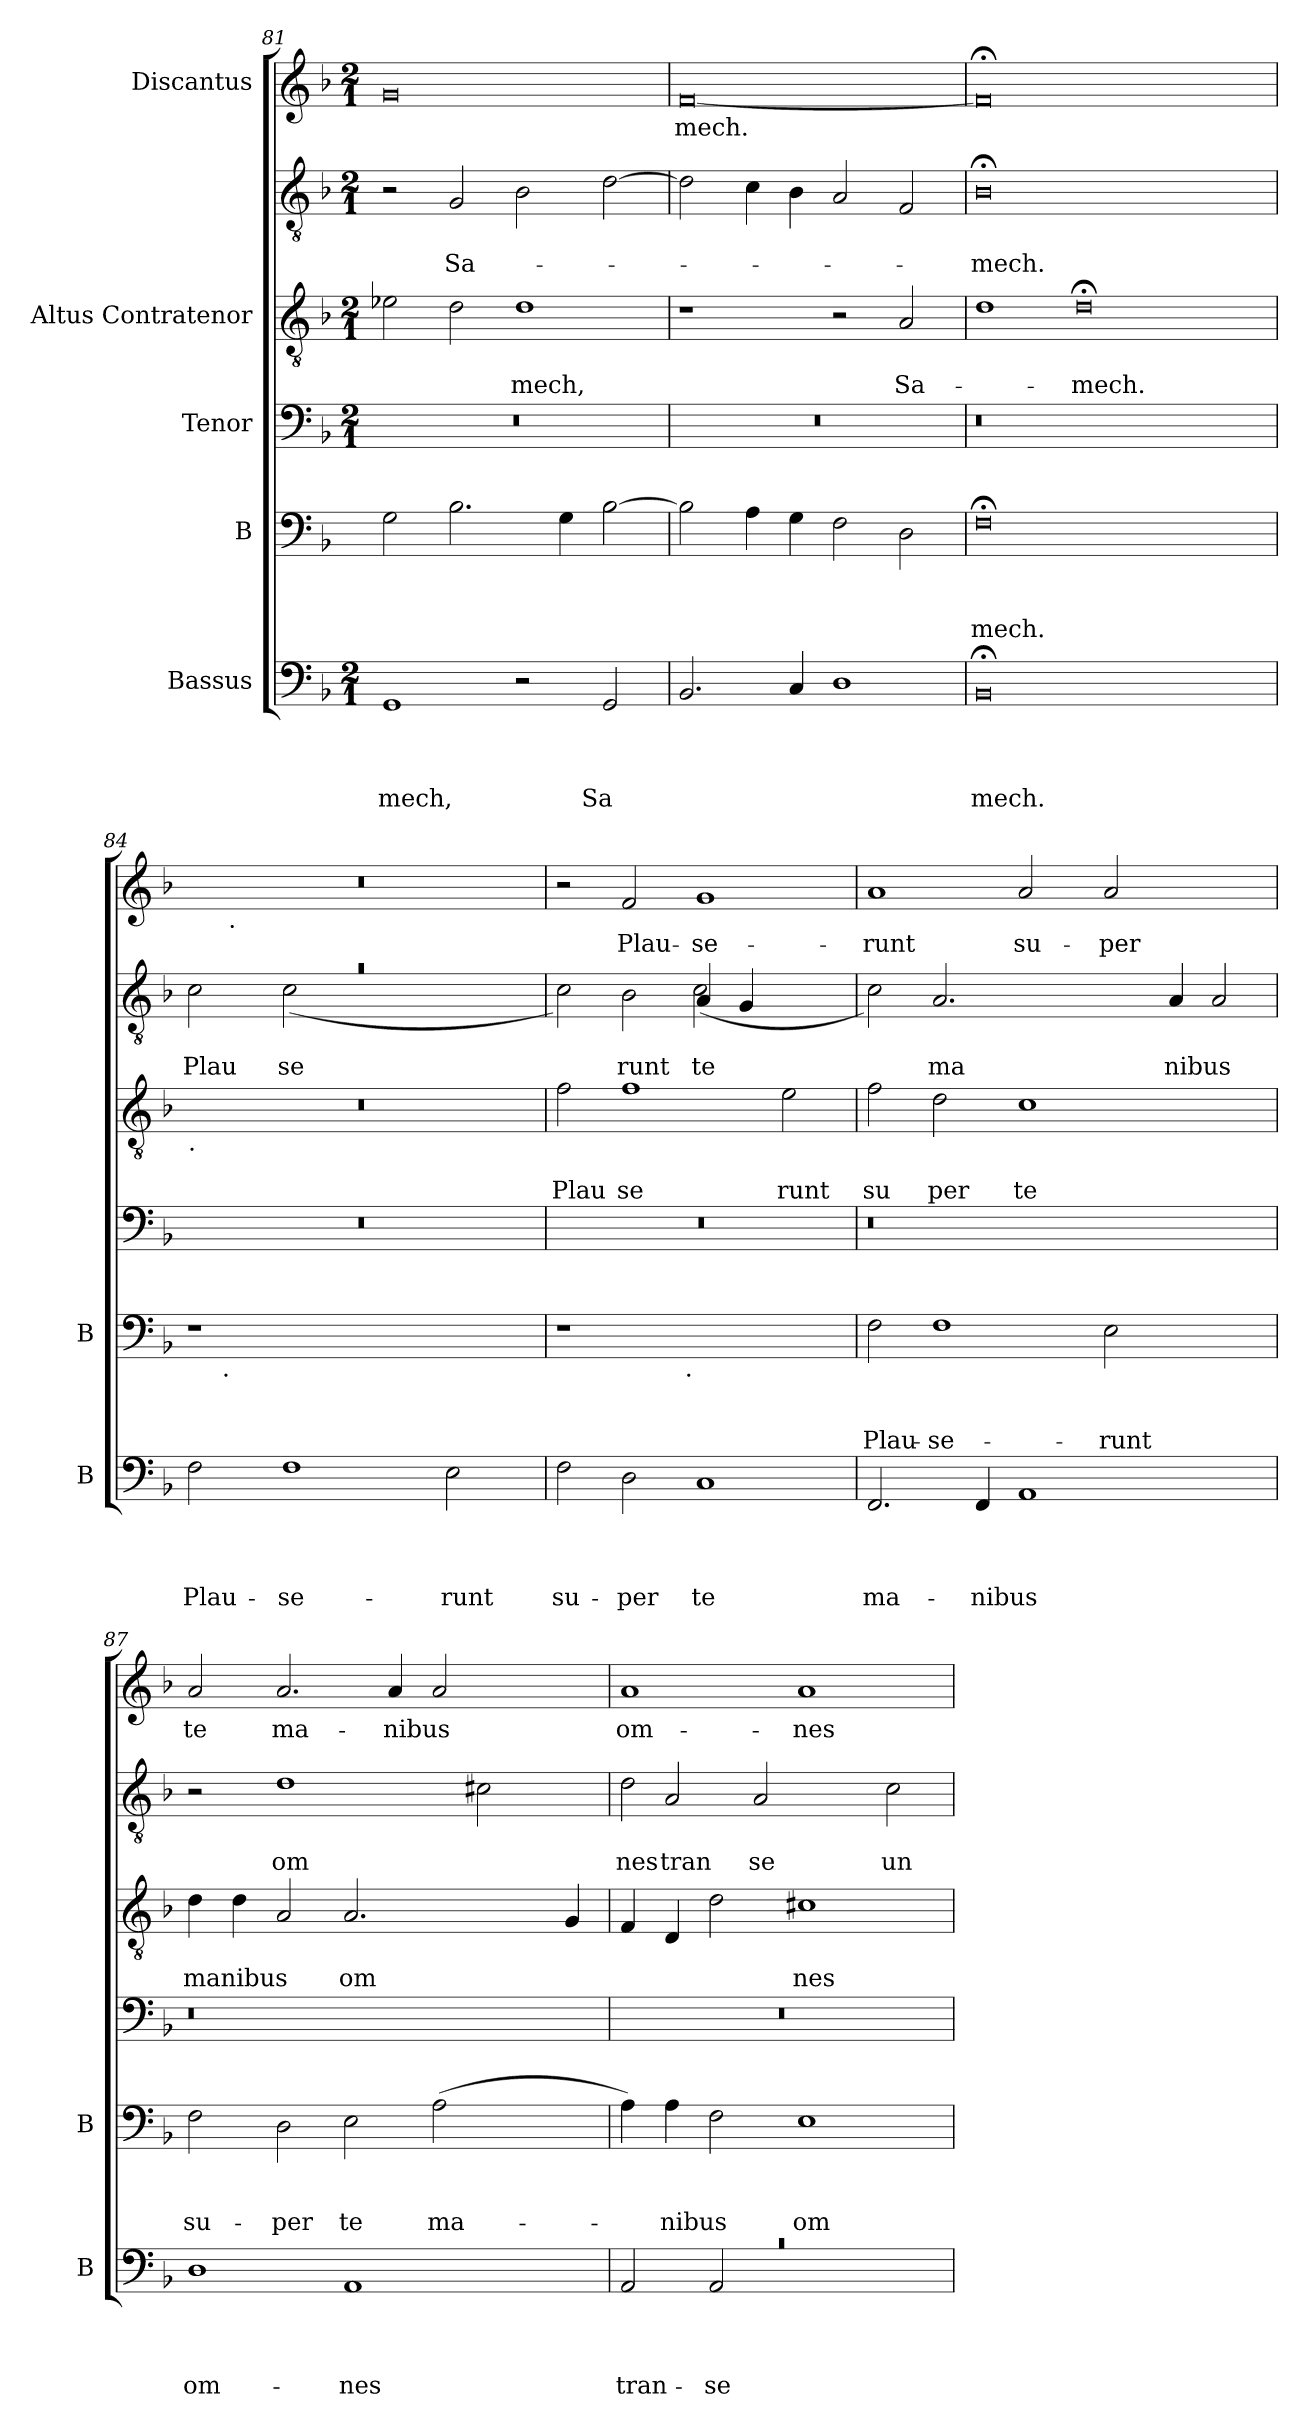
**kern	**text	**text	**text	**text	**kern	**text	**text	**text	**kern	**kern	**text	**text	**kern	**text	**text	**kern	**text
*part5	*part5	*part5	*part5	*part5	*part4	*part4	*part4	*part4	*part3	*part2	*part2	*part2	*part2	*part2	*part2	*part1	*part1
*staff6	*staff6	*staff6	*staff6	*staff6	*staff5	*staff5	*staff5	*staff5	*staff4	*staff3	*staff3	*staff3	*staff2	*staff2	*staff2	*staff1	*staff1
*I"Bassus	*	*	*	*	*I"B	*	*	*	*I"Tenor	*I"Altus Contratenor	*	*	*	*	*	*I"Discantus	*
*I'B	*	*	*	*	*I'B	*	*	*	*	*	*	*	*	*	*	*	*
*clefF4	*	*	*	*	*clefF4	*	*	*	*clefF4	*clefGv2	*	*	*clefGv2	*	*	*clefG2	*
*k[b-]	*	*	*	*	*k[b-]	*	*	*	*k[b-]	*k[b-]	*	*	*k[b-]	*	*	*k[b-]	*
*F:	*	*	*	*	*F:	*	*	*	*F:	*F:	*	*	*F:	*	*	*F:	*
*M2/1	*	*	*	*	*	*	*	*	*M2/1	*M2/1	*	*	*M2/1	*	*	*M2/1	*
=81	=81	=81	=81	=81	=81	=81	=81	=81	=81	=81	=81	=81	=81	=81	=81	=81	=81
!	!	!	!	!LO:LY:b	!	!	!	!	!	!	!	!	!	!	!	!	!
1GG	.	.	.	mech,	2G\	.	.	.	0r	2e-X\	.	.	2r	.	.	0g	.
!	!	!	!	!	!	!	!	!	!	!	!	!	!	!	!LO:LY:b	!	!
.	.	.	.	.	2.B-\	.	.	.	.	2d\	.	.	2G/	.	-Sa-	.	.
!	!	!	!	!	!	!	!	!	!	!	!	!LO:LY:b	!	!	!	!	!
2r	.	.	.	.	.	.	.	.	.	1d	.	-mech,	2B-\	.	.	.	.
.	.	.	.	.	4G\	.	.	.	.	.	.	.	.	.	.	.	.
!	!	!	!	!LO:LY:b	!	!	!	!	!	!	!	!	!	!	!	!	!
2GG/	.	.	.	Sa	[>2B-\	.	.	.	.	.	.	.	[>2d\	.	.	.	.
=82	=82	=82	=82	=82	=82	=82	=82	=82	=82	=82	=82	=82	=82	=82	=82	=82	=82
!	!	!	!	!	!	!	!	!	!	!	!	!	!	!	!	!	!LO:LY:b
2.BB-/	.	.	.	.	2B-\]	.	.	.	0r	1r	.	.	2d\]	.	.	[<0f	-mech.
.	.	.	.	.	4A\	.	.	.	.	.	.	.	4c\	.	.	.	.
4C/	.	.	.	.	4G\	.	.	.	.	.	.	.	4B-\	.	.	.	.
1D	.	.	.	.	2F\	.	.	.	.	2r	.	.	2A/	.	.	.	.
!	!	!	!	!	!	!	!	!	!	!	!	!LO:LY:b	!	!	!	!	!
.	.	.	.	.	2D\	.	.	.	.	2A/	.	Sa-	2F/	.	.	.	.
=83	=83	=83	=83	=83	=83	=83	=83	=83	=83	=83	=83	=83	=83	=83	=83	=83	=83
!	!	!	!	!LO:LY:b	!	!	!	!LO:LY:b	!	!	!	!	!	!	!LO:LY:b	!	!
0BB-;	.	.	.	mech.	0F;<	.	.	-mech.	0r	1d	.	.	0B-;<	.	-mech.	0f;]	.
!	!	!	!	!	!	!	!	!	!	!	!	!LO:LY:b	!	!	!	!	!
.	.	.	.	.	.	.	.	.	.	0d;<	.	mech.	.	.	.	.	.
1ryy	.	.	.	.	1ryy	.	.	.	1ryy	.	.	.	1ryy	.	.	1ryy	.
!!LO:PB:g=z
=84	=84	=84	=84	=84	=84	=84	=84	=84	=84	=84	=84	=84	=84	=84	=84	=84	=84
!	!	!	!	!	!	!	!	!	!	!LO:TX:b:t=.	!	!	!	!	!	!	!
!	!	!	!	!LO:LY:b	!	!	!	!	!	!	!	!	!LO:N:vis=1	!	!LO:LY:b	!	!
*	*	*	*	*	*^	*	*	*	*	*	*	*	*^	*	*	*^	*
2F\	.	.	.	Plau-	1r	12ryy	.	.	.	0r	0r	.	.	0ra	2c\	.	Plau	0r	8ryy	.
.	.	.	.	.	.	48.ryy	.	.	.	.	.	.	.	.	.	.	.	.	.	.
!	!	!	!	!	!	!LO:TX:b:t=.	!	!	!	!	!	!	!	!	!	!	!	!	!	!
.	.	.	.	.	.	3%2ryy	.	.	.	.	.	.	.	.	.	.	.	.	.	.
!	!	!	!	!	!	!	!	!	!	!	!	!	!	!	!	!	!	!	!LO:TX:b:t=.	!
.	.	.	.	.	.	.	.	.	.	.	.	.	.	.	.	.	.	.	1...ryy	.
!	!	!	!	!LO:LY:b	!	!	!	!	!	!	!	!	!	!	!	!	!LO:LY:b	!	!	!
1F	.	.	.	-se-	.	.	.	.	.	.	.	.	.	.	(>2c\	.	se	.	.	.
.	.	.	.	.	.	3%2ryy	.	.	.	.	.	.	.	.	.	.	.	.	.	.
.	.	.	.	.	1ryy	.	.	.	.	.	.	.	.	.	1ryy	.	.	.	.	.
.	.	.	.	.	.	3ryy	.	.	.	.	.	.	.	.	.	.	.	.	.	.
!	!	!	!	!LO:LY:b	!	!	!	!	!	!	!	!	!	!	!	!	!	!	!	!
2E\	.	.	.	-runt	.	.	.	.	.	.	.	.	.	.	.	.	.	.	.	.
.	.	.	.	.	.	6ryy	.	.	.	.	.	.	.	.	.	.	.	.	.	.
.	.	.	.	.	.	24ryy	.	.	.	.	.	.	.	.	.	.	.	.	.	.
.	.	.	.	.	.	96ryy	.	.	.	.	.	.	.	.	.	.	.	.	.	.
=85	=85	=85	=85	=85	=85	=85	=85	=85	=85	=85	=85	=85	=85	=85	=85	=85	=85	=85	=85	=85
!	!	!	!	!LO:LY:b	!	!	!	!	!	!	!	!	!LO:LY:b	!	!	!	!	!	!	!
*	*	*	*	*	*	*	*	*	*	*	*	*	*	*	*	*	*	*v	*v	*
2F\	.	.	.	su-	1r	2ryy	.	.	.	0r	2f\	.	Plau	2c\)	1ryy	.	.	2r	.
!	!	!	!	!LO:LY:b	!	!	!	!	!	!	!	!	!LO:LY:b	!	!	!	!LO:LY:b	!	!LO:LY:b
2D\	.	.	.	-per	.	4...ryy	.	.	.	.	1f	.	se	2B-\	.	.	runt	2f/	Plau-
!	!	!	!	!	!	!LO:TX:b:t=.	!	!	!	!	!	!	!	!	!	!	!	!	!
.	.	.	.	.	.	1ryy	.	.	.	.	.	.	.	.	.	.	.	.	.
!	!	!	!	!LO:LY:b	!	!	!	!	!	!	!	!	!	!	!	!	!LO:LY:b	!	!
!	!	!	!	!	!	!	!	!	!	!	!	!	!	!	!	!	!LO:LY:b	!	!LO:LY:b
1C	.	.	.	te	1ryy	.	.	.	.	.	.	.	.	4A/	(>2c\	.	te	1g	-se-
.	.	.	.	.	.	.	.	.	.	.	.	.	.	4G/	.	.	.	.	.
!	!	!	!	!	!	!	!	!	!	!	!	!	!LO:LY:b	!	!	!	!	!	!
.	.	.	.	.	.	.	.	.	.	.	2e\	.	runt	2ryy	2ryy	.	.	.	.
.	.	.	.	.	.	32ryy	.	.	.	.	.	.	.	.	.	.	.	.	.
=86	=86	=86	=86	=86	=86	=86	=86	=86	=86	=86	=86	=86	=86	=86	=86	=86	=86	=86	=86
!	!	!	!	!LO:LY:b	!	!	!	!	!LO:LY:b	!	!	!	!LO:LY:b	!	!	!	!	!	!LO:LY:b
*	*	*	*	*	*v	*v	*	*	*	*	*	*	*	*v	*v	*	*	*	*
2.FF/	.	.	.	ma-	2F\	.	.	Plau-	0r	2f\	.	su	2c\)	.	.	1a	-runt
!	!	!	!	!	!	!	!	!LO:LY:b	!	!	!	!LO:LY:b	!	!	!LO:LY:b	!	!
.	.	.	.	.	1F	.	.	-se-	.	2d\	.	per	2.A/	.	ma	.	.
!	!	!	!	!LO:LY:b	!	!	!	!	!	!	!	!	!	!	!	!	!
4FF/	.	.	.	-nibus	.	.	.	.	.	.	.	.	.	.	.	.	.
!	!	!	!	!	!	!	!	!	!	!	!	!LO:LY:b	!	!	!	!	!LO:LY:b
1AA	.	.	.	.	.	.	.	.	.	1c	.	te	.	.	.	2a/	su-
.	.	.	.	.	.	.	.	.	.	.	.	.	2.ryy	.	.	.	.
!	!	!	!	!	!	!	!	!LO:LY:b	!	!	!	!	!	!	!	!	!LO:LY:b
.	.	.	.	.	2E\	.	.	-runt	.	.	.	.	.	.	.	2a/	-per
!	!	!	!	!	!	!	!	!	!	!	!	!	!	!	!LO:LY:b	!	!
2.ryy	.	.	.	.	2.ryy	.	.	.	2.ryy	2.ryy	.	.	4A/	.	nibus	2.ryy	.
.	.	.	.	.	.	.	.	.	.	.	.	.	2A/	.	.	.	.
=87	=87	=87	=87	=87	=87	=87	=87	=87	=87	=87	=87	=87	=87	=87	=87	=87	=87
!	!	!	!	!LO:LY:b	!	!	!	!LO:LY:b	!	!	!	!LO:LY:b	!	!	!	!	!LO:LY:b
1D	.	.	.	om-	2F\	.	.	su-	0r	4d\	.	manibus	2r	.	.	2a/	te
.	.	.	.	.	.	.	.	.	.	4d\	.	.	.	.	.	.	.
!	!	!	!	!	!	!	!	!LO:LY:b	!	!	!	!	!	!	!LO:LY:b	!	!LO:LY:b
.	.	.	.	.	2D\	.	.	-per	.	2A/	.	.	1d	.	om	2.a/	ma-
!	!	!	!	!LO:LY:b	!	!	!	!LO:LY:b	!	!	!	!LO:LY:b	!	!	!	!	!
1AA	.	.	.	-nes	2E\	.	.	te	.	2.A/	.	om	.	.	.	.	.
!	!	!	!	!	!	!	!	!	!	!	!	!	!	!	!	!	!LO:LY:b
.	.	.	.	.	.	.	.	.	.	.	.	.	.	.	.	4a/	-nibus
!	!	!	!	!	!	!	!	!LO:LY:b	!	!	!	!	!	!	!	!	!
.	.	.	.	.	(>2A\	.	.	ma-	.	.	.	.	4ryy	.	.	2a/	.
.	.	.	.	.	.	.	.	.	.	2ryy	.	.	2c#\	.	.	.	.
2ryy	.	.	.	.	2ryy	.	.	.	2ryy	.	.	.	.	.	.	2ryy	.
.	.	.	.	.	.	.	.	.	.	4G/	.	.	4ryy	.	.	.	.
=88	=88	=88	=88	=88	=88	=88	=88	=88	=88	=88	=88	=88	=88	=88	=88	=88	=88
!LO:N:vis=1	!	!	!	!LO:LY:b	!	!	!	!	!	!	!	!	!	!	!LO:LY:b	!	!LO:LY:b
*^	*	*	*	*	*	*	*	*	*	*	*	*	*^	*	*	*	*
0rc	2AA/	.	.	.	tran-	4A\)	.	.	.	0r	4F/	.	.	2d\	4ryy	.	nes	1a	om-
!	!	!	!	!	!	!	!	!	!LO:LY:b	!	!	!	!	!	!	!	!LO:LY:b	!	!
.	.	.	.	.	.	4A\	.	.	-nibus	.	4D/	.	.	.	2A/	.	tran	.	.
!	!	!	!	!	!LO:LY:b	!	!	!	!	!	!	!	!	!	!	!	!	!	!
.	2AA/	.	.	.	-se-	2F\	.	.	.	.	2d\	.	.	1.ryy	.	.	.	.	.
!	!	!	!	!	!	!	!	!	!	!	!	!	!	!	!	!	!LO:LY:b	!	!
.	.	.	.	.	.	.	.	.	.	.	.	.	.	.	2A/	.	se	.	.
!	!	!	!	!	!	!	!	!	!LO:LY:b	!	!	!	!LO:LY:b	!	!	!	!	!	!LO:LY:b
.	1ryy	.	.	.	.	1E	.	.	om-	.	1c#X	.	nes	.	.	.	.	1a	-nes
.	.	.	.	.	.	.	.	.	.	.	.	.	.	.	4ryy	.	.	.	.
!	!	!	!	!	!	!	!	!	!	!	!	!	!	!	!	!	!LO:LY:b	!	!
.	.	.	.	.	.	.	.	.	.	.	.	.	.	.	2c\	.	un	.	.
*v	*v	*	*	*	*	*	*	*	*	*	*	*	*	*v	*v	*	*	*	*
=	=	=	=	=	=	=	=	=	=	=	=	=	=	=	=	=	=
*-	*-	*-	*-	*-	*-	*-	*-	*-	*-	*-	*-	*-	*-	*-	*-	*-	*-
